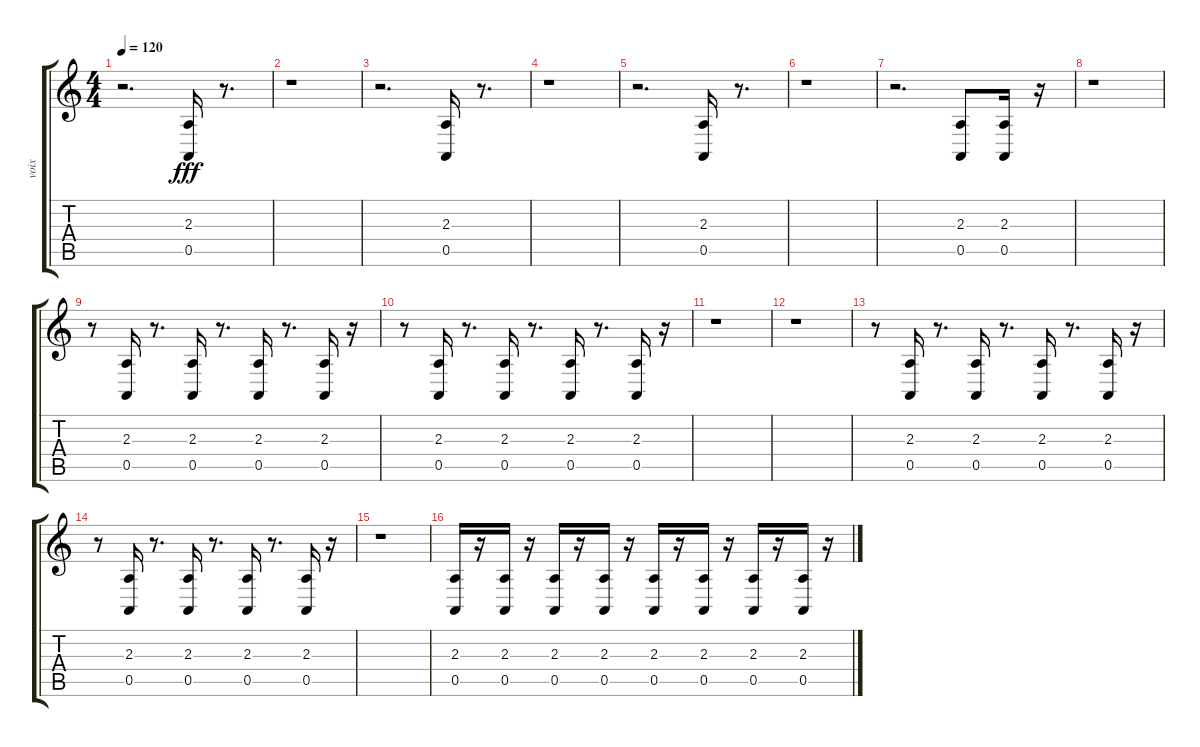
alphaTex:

\track ("voix" "voix") {instrument choiraahs}
\staff {score tabs}
\tuning (E4 B3 G3 D3 A2 E2) {hide}
\ts (4 4)
\tempo 120
\clef g2
\ks c
r.2{d dy fff} (2.3 0.5).16 r.8{d} |
r.1 |
r.2{d} (2.3 0.5).16 r.8{d} |
r.1 |
r.2{d} (2.3 0.5).16 r.8{d} |
r.1 |
r.2{d} (2.3 0.5).8 (2.3 0.5).16 r.16 |
r.1 |
r.8 (2.3 0.5).16 r.8{d} (2.3 0.5).16 r.8{d} (2.3 0.5).16 r.8{d} (2.3 0.5).16 r.16 |
r.8 (2.3 0.5).16 r.8{d} (2.3 0.5).16 r.8{d} (2.3 0.5).16 r.8{d} (2.3 0.5).16 r.16 |
r.1 |
r.1 |
r.8 (2.3 0.5).16 r.8{d} (2.3 0.5).16 r.8{d} (2.3 0.5).16 r.8{d} (2.3 0.5).16 r.16 |
r.8 (2.3 0.5).16 r.8{d} (2.3 0.5).16 r.8{d} (2.3 0.5).16 r.8{d} (2.3 0.5).16 r.16 |
r.1 |
(2.3 0.5).16{volume 10} r.16 (2.3 0.5).16{volume 11} r.16 (2.3 0.5).16{volume 12} r.16 (2.3 0.5).16{volume 12} r.16 (2.3 0.5).16{volume 13} r.16 (2.3 0.5).16{volume 14} r.16 (2.3 0.5).16{volume 14} r.16 (2.3 0.5).16{volume 15} r.16
